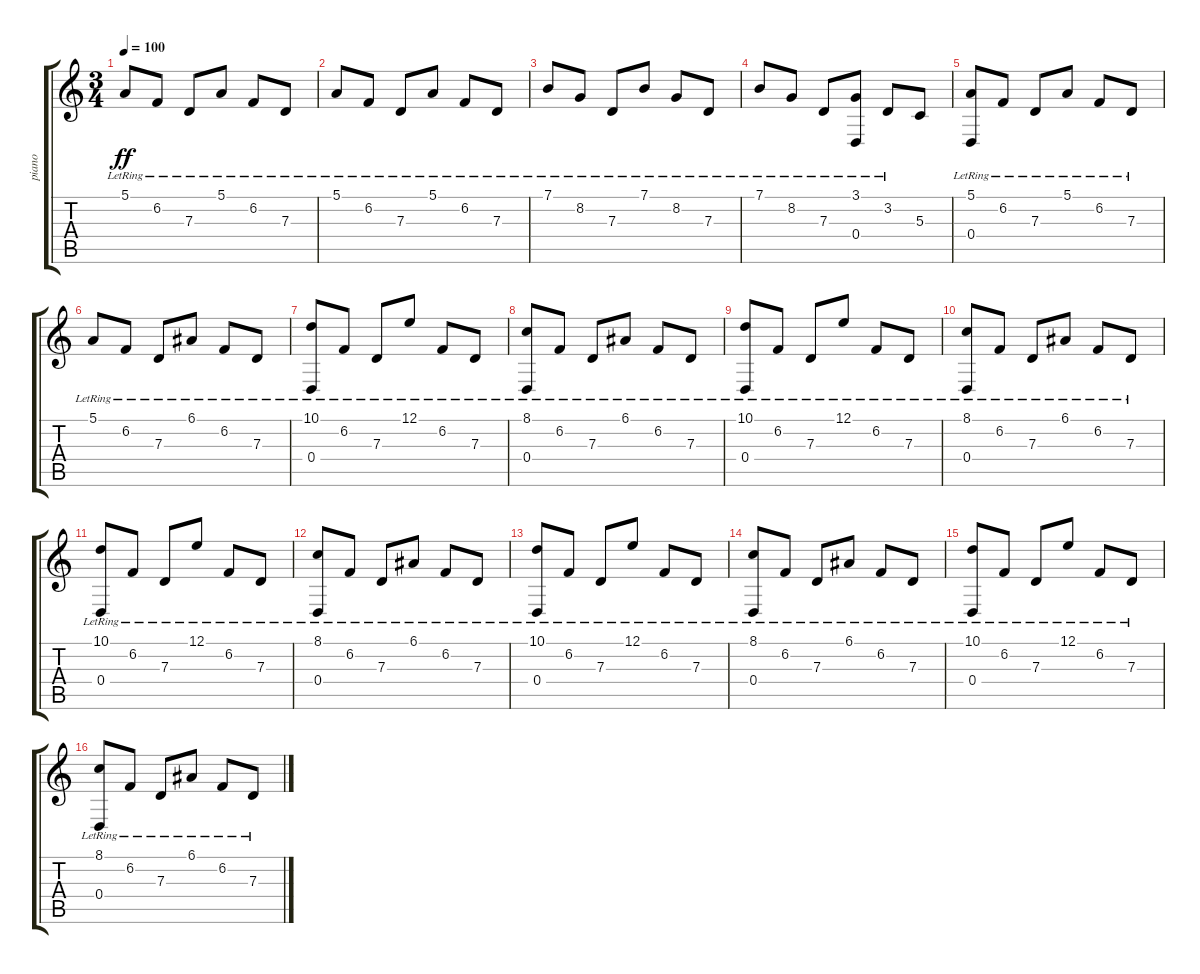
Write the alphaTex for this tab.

\track ("piano" "piano") {instrument acousticgrandpiano}
\staff {score tabs}
\tuning (E4 B3 G3 D3 A2 E2) {hide}
\ts (3 4)
\tempo 100
\clef g2
\ks c
5.1{lr}.8{dy ff} 6.2{lr}.8 7.3{lr}.8 5.1{lr}.8 6.2{lr}.8 7.3{lr}.8 |
5.1{lr}.8 6.2{lr}.8 7.3{lr}.8 5.1{lr}.8 6.2{lr}.8 7.3{lr}.8 |
7.1{lr}.8 8.2{lr}.8 7.3{lr}.8 7.1{lr}.8 8.2{lr}.8 7.3{lr}.8 |
7.1{lr}.8 8.2{lr}.8 7.3{lr}.8 (3.1{lr} 0.4{lr}).8 3.2{lr}.8 5.3.8 |
(5.1{lr} 0.4{lr}).8 6.2{lr}.8 7.3{lr}.8 5.1{lr}.8 6.2{lr}.8 7.3{lr}.8 |
5.1{lr}.8 6.2{lr}.8 7.3{lr}.8 6.1{lr}.8 6.2{lr}.8 7.3{lr}.8 |
(10.1{lr} 0.4{lr}).8{volume 15} 6.2{lr}.8 7.3{lr}.8 12.1{lr}.8 6.2{lr}.8 7.3{lr}.8 |
(8.1{lr} 0.4{lr}).8 6.2{lr}.8 7.3{lr}.8 6.1{lr}.8 6.2{lr}.8 7.3{lr}.8 |
(10.1{lr} 0.4{lr}).8 6.2{lr}.8 7.3{lr}.8 12.1{lr}.8 6.2{lr}.8 7.3{lr}.8 |
(8.1{lr} 0.4{lr}).8 6.2{lr}.8 7.3{lr}.8 6.1{lr}.8 6.2{lr}.8 7.3{lr}.8 |
(10.1{lr} 0.4{lr}).8 6.2{lr}.8 7.3{lr}.8 12.1{lr}.8 6.2{lr}.8 7.3{lr}.8 |
(8.1{lr} 0.4{lr}).8 6.2{lr}.8 7.3{lr}.8 6.1{lr}.8 6.2{lr}.8 7.3{lr}.8 |
(10.1{lr} 0.4{lr}).8 6.2{lr}.8 7.3{lr}.8 12.1{lr}.8 6.2{lr}.8 7.3{lr}.8 |
(8.1{lr} 0.4{lr}).8 6.2{lr}.8 7.3{lr}.8 6.1{lr}.8 6.2{lr}.8 7.3{lr}.8 |
(10.1{lr} 0.4{lr}).8{volume 15} 6.2{lr}.8 7.3{lr}.8 12.1{lr}.8 6.2{lr}.8 7.3{lr}.8 |
(8.1{lr} 0.4{lr}).8 6.2{lr}.8 7.3{lr}.8 6.1{lr}.8 6.2{lr}.8 7.3{lr}.8
